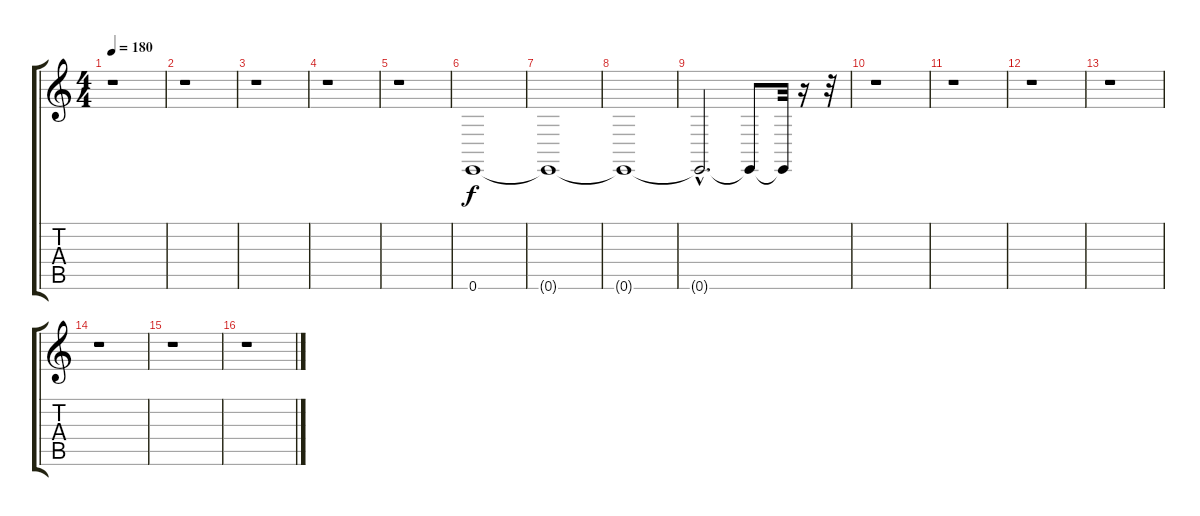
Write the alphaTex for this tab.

\track "" {instrument seashore}
\staff {score tabs}
\tuning (E4 B3 G3 D3 A2 E2) {hide}
\ts (4 4)
\tempo 180
\clef g2
\ks c
r.1{dy f} |
r.1 |
r.1 |
r.1 |
r.1 |
0.6.1 |
0.6{t}.1 |
0.6{t}.1 |
0.6{hac t}.2{d} 0.6{t}.8 0.6{t}.32 r.16 r.32 |
r.1 |
r.1 |
r.1 |
r.1 |
r.1 |
r.1 |
r.1
